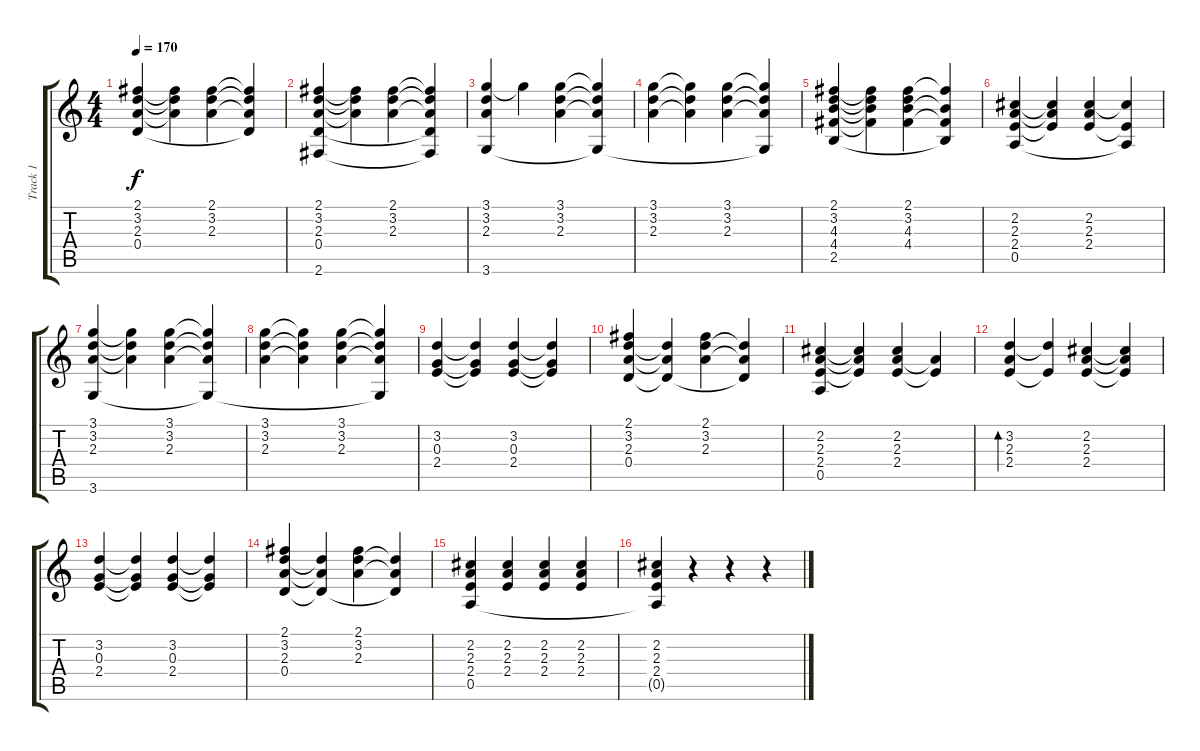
\track ("Track 1" "Track 1") {instrument acousticguitarnylon}
\staff {score tabs}
\tuning (E4 B3 G3 D3 A2 E2) {hide}
\ts (4 4)
\tempo 170
\clef g2
\ks c
(2.1 3.2 2.3 0.4).4{dy f} (2.1{t} 3.2{t} 2.3{t}).4 (2.1 3.2 2.3).4 (2.1{t} 3.2{t} 2.3{t} 0.4{t}).4 |
(2.1 3.2 2.3 0.4 2.6).4 (2.1{t} 3.2{t} 2.3{t}).4 (2.1 3.2 2.3).4 (2.1{t} 3.2{t} 2.3{t} 0.4{t} 2.6{t}).4 |
(3.1 3.2 2.3 3.6).4 3.1{t}.4 (3.1 3.2 2.3).4 (3.1{t} 3.2{t} 2.3{t} 3.6{t}).4 |
(3.1 3.2 2.3).4 (3.1{t} 3.2{t} 2.3{t}).4 (3.1 3.2 2.3).4 (3.1{t} 3.2{t} 2.3{t} 3.6{t}).4 |
(2.1 3.2 4.3 4.4 2.5).4 (2.1{t} 3.2{t} 4.3{t} 4.4{t}).4 (2.1 3.2 4.3 4.4).4 (2.1{t} 4.3{t} 4.4{t} 2.5{t}).4 |
(2.2 2.3 2.4 0.5).4 (2.2{t} 2.3{t} 2.4{t}).4 (2.2 2.3 2.4).4 (2.2{t} 2.4{t} 0.5{t}).4 |
(3.1 3.2 2.3 3.6).4 (3.1{t} 3.2{t} 2.3{t}).4 (3.1 3.2 2.3).4 (3.1{t} 3.2{t} 2.3{t} 3.6{t}).4 |
(3.1 3.2 2.3).4 (3.1{t} 3.2{t} 2.3{t}).4 (3.1 3.2 2.3).4 (3.1{t} 3.2{t} 2.3{t} 3.6{t}).4 |
(3.2 0.3 2.4).4 (3.2{t} 0.3{t} 2.4{t}).4 (3.2 0.3 2.4).4 (3.2{t} 0.3{t} 2.4{t}).4 |
(2.1 3.2 2.3 0.4).4 (3.2{t} 2.3{t} 0.4{t}).4 (2.1 3.2 2.3).4 (3.2{t} 2.3{t} 0.4{t}).4 |
(2.2 2.3 2.4 0.5).4 (2.2{t} 2.3{t} 2.4{t}).4 (2.2 2.3 2.4).4 (2.3{t} 2.4{t}).4 |
(3.2 2.3 2.4).4{bd 480} (3.2{t} 2.4{t}).4 (2.2 2.3 2.4).4 (2.2{t} 2.3{t} 2.4{t}).4 |
(3.2 0.3 2.4).4 (3.2{t} 0.3{t} 2.4{t}).4 (3.2 0.3 2.4).4 (3.2{t} 0.3{t} 2.4{t}).4 |
(2.1 3.2 2.3 0.4).4 (3.2{t} 2.3{t} 0.4{t}).4 (2.1 3.2 2.3).4 (3.2{t} 2.3{t} 0.4{t}).4 |
(2.2 2.3 2.4 0.5).4 (2.2 2.3 2.4).4 (2.2 2.3 2.4).4 (2.2 2.3 2.4).4 |
(2.2 2.3 2.4 0.5{t}).4 r.4 r.4 r.4
